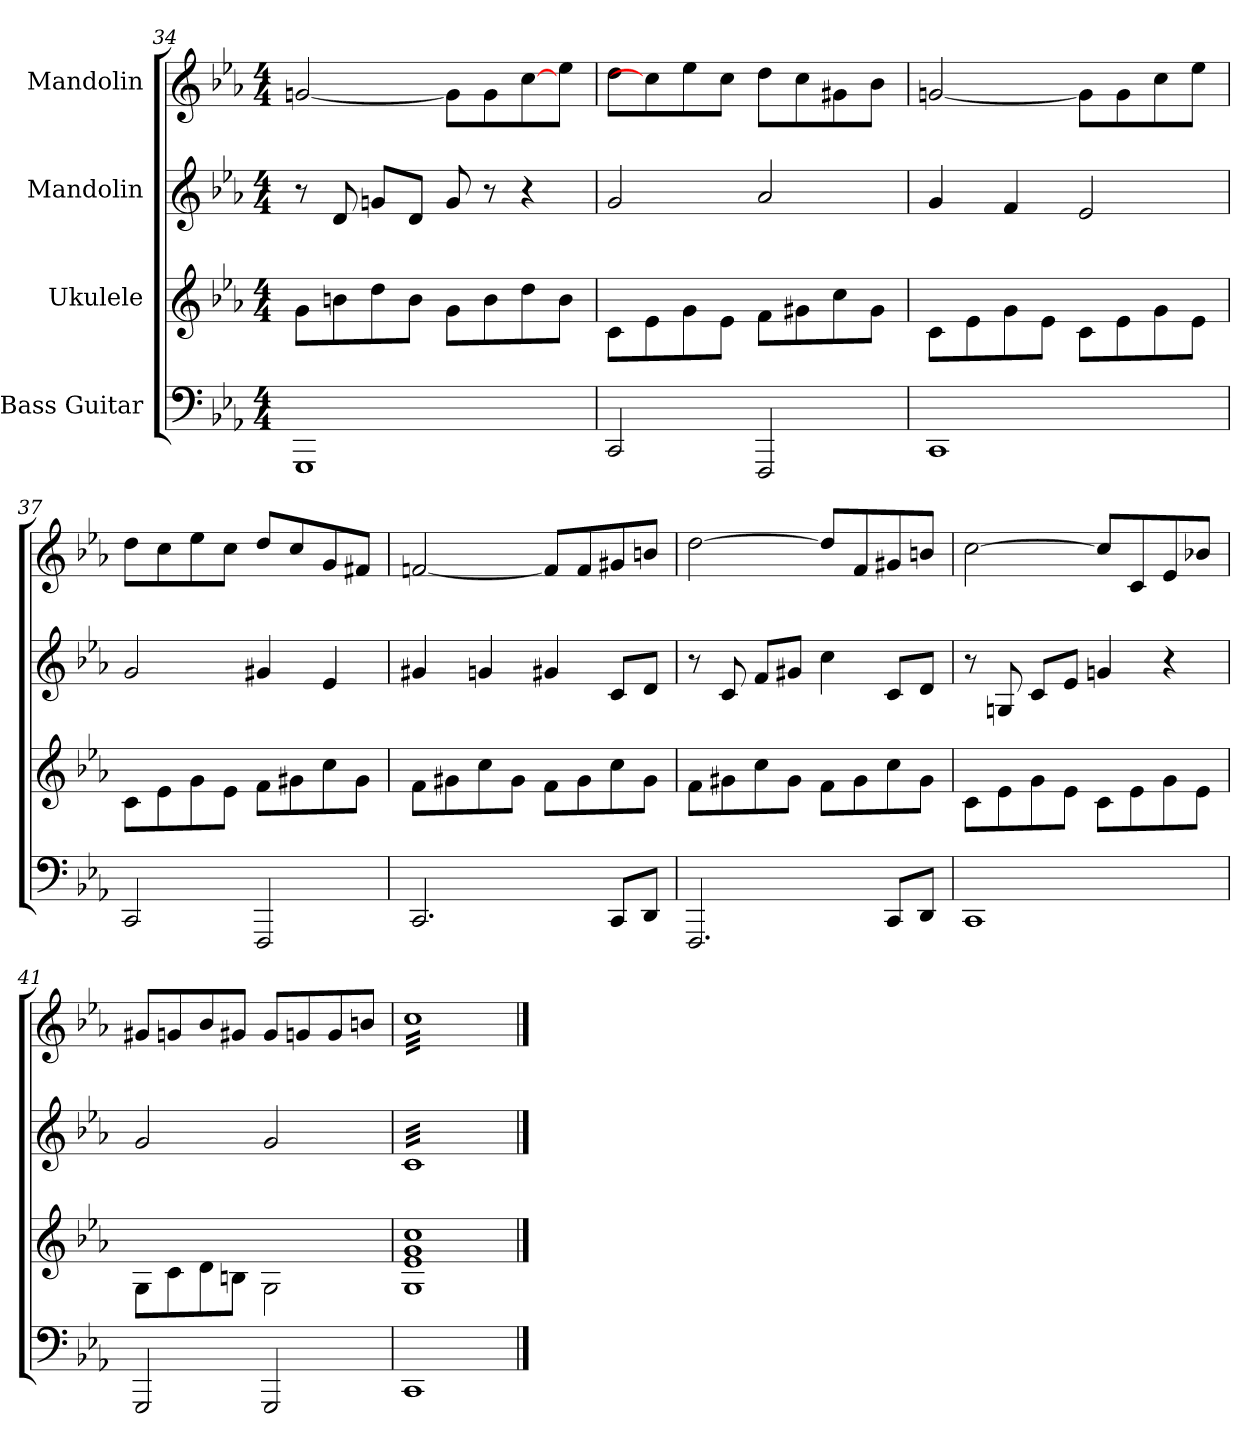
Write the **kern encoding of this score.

**kern	**kern	**kern	**kern
*part4	*part3	*part2	*part1
*staff4	*staff3	*staff2	*staff1
*I"Bass Guitar	*I"Ukulele	*I"Mandolin	*I"Mandolin
*	*	*clefG2	*clefG2
*k[b-e-a-]	*k[b-e-a-]	*k[b-e-a-]	*k[b-e-a-]
*c:	*c:	*c:	*c:
*M4/4	*M4/4	*M4/4	*M4/4
=34	=34	=34	=34
1GGGi	8gj\L	8r	[2gnZ/
.	8bj\	8dV/	.
.	8ddj\	8gnV/L	.
.	8bj\J	8dV/J	.
.	8gj\L	8gV/	8gZ\L]
.	8bj\	8r	8gZ\
.	8ddj\	4r	[8ccZ\
.	8bj\J	.	8ee-Z\J
=35	=35	=35	=35
2CCi/	8cj\L	2gV/	8ddZ\L
.	8e-j\	.	8ccZ\]
.	8gj\	.	8ee-Z\
.	8e-j\J	.	8ccZ\J
2FFFi/	8fj\L	2a-V/	8ddZ\L
.	8g#j\	.	8ccZ\
.	8ccj\	.	8g#XZ\
.	8g#j\J	.	8b-Z\J
=36	=36	=36	=36
1CCi	8cj\L	4gV/	[2gnZ/
.	8e-j\	.	.
.	8gj\	4fV/	.
.	8e-j\J	.	.
.	8cj\L	2e-V/	8gZ\L]
.	8e-j\	.	8gZ\
.	8gj\	.	8ccZ\
.	8e-j\J	.	8ee-Z\J
!!LO:LB:g=z
=37	=37	=37	=37
2CCi/	8cj\L	2gV/	8ddZ\L
.	8e-j\	.	8ccZ\
.	8gj\	.	8ee-Z\
.	8e-j\J	.	8ccZ\J
2FFFi/	8fj\L	4g#XV/	8ddZ/L
.	8g#j\	.	8ccZ/
.	8ccj\	4e-V/	8gZ/
.	8g#j\J	.	8f#XZ/J
=38	=38	=38	=38
2.CCi/	8fj\L	4g#XV/	[2fnZ/
.	8g#j\	.	.
.	8ccj\	4gnV/	.
.	8g#j\J	.	.
.	8fj\L	4g#XV/	8fZ/L]
.	8g#j\	.	8fZ/
8CCi/L	8ccj\	8cV/L	8g#XZ/
8DDi/J	8g#j\J	8dV/J	8bnZ/J
=39	=39	=39	=39
2.FFFi/	8fj\L	8r	[2ddZ\
.	8g#j\	8cV/	.
.	8ccj\	8fV/L	.
.	8g#j\J	8g#XV/J	.
.	8fj\L	4ccV\	8ddZ/L]
.	8g#j\	.	8fZ/
8CCi/L	8ccj\	8cV/L	8g#XZ/
8DDi/J	8g#j\J	8dV/J	8bnZ/J
!!LO:LB:g=z
=40	=40	=40	=40
1CCi	8cj\L	8r	[2ccZ\
.	8e-j\	8GnV/	.
.	8gj\	8cV/L	.
.	8e-j\J	8e-V/J	.
.	8cj\L	4gnV/	8ccZ/L]
.	8e-j\	.	8cZ/
.	8gj\	4r	8e-Z/
.	8e-j\J	.	8b-XZ/J
=41	=41	=41	=41
2GGGi/	8Gj\L	2gV/	8g#XZ/L
.	8cj\	.	8gnZ/
.	8dj\	.	8b-Z/
.	8Bj\J	.	8g#XZ/J
2GGGi/	2Gj\	2gV/	8g#Z/L
.	.	.	8gnZ/
.	.	.	8gZ/
.	.	.	8bnZ/J
=42	=42	=42	=42
*	*^	*	*
*	*	*	*tremolo	*
*	*	*	*	*tremolo
1CCi	1e-j 1gj 1ccj	1Gj	32cVLLL	32ccZLLL
.	.	.	32cV	32ccZ
.	.	.	32cV	32ccZ
.	.	.	32cV	32ccZ
.	.	.	32cV	32ccZ
.	.	.	32cV	32ccZ
.	.	.	32cV	32ccZ
.	.	.	32cV	32ccZ
.	.	.	32cV	32ccZ
.	.	.	32cV	32ccZ
.	.	.	32cV	32ccZ
.	.	.	32cV	32ccZ
.	.	.	32cV	32ccZ
.	.	.	32cV	32ccZ
.	.	.	32cV	32ccZ
.	.	.	32cV	32ccZ
.	.	.	32cV	32ccZ
.	.	.	32cV	32ccZ
.	.	.	32cV	32ccZ
.	.	.	32cV	32ccZ
.	.	.	32cV	32ccZ
.	.	.	32cV	32ccZ
.	.	.	32cV	32ccZ
.	.	.	32cV	32ccZ
.	.	.	32cV	32ccZ
.	.	.	32cV	32ccZ
.	.	.	32cV	32ccZ
.	.	.	32cV	32ccZ
.	.	.	32cV	32ccZ
.	.	.	32cV	32ccZ
.	.	.	32cV	32ccZ
.	.	.	32cVJJJ	32ccZJJJ
*	*	*	*	*Xtremolo
*	*	*	*Xtremolo	*
*	*v	*v	*	*
==	==	==	==
*-	*-	*-	*-
